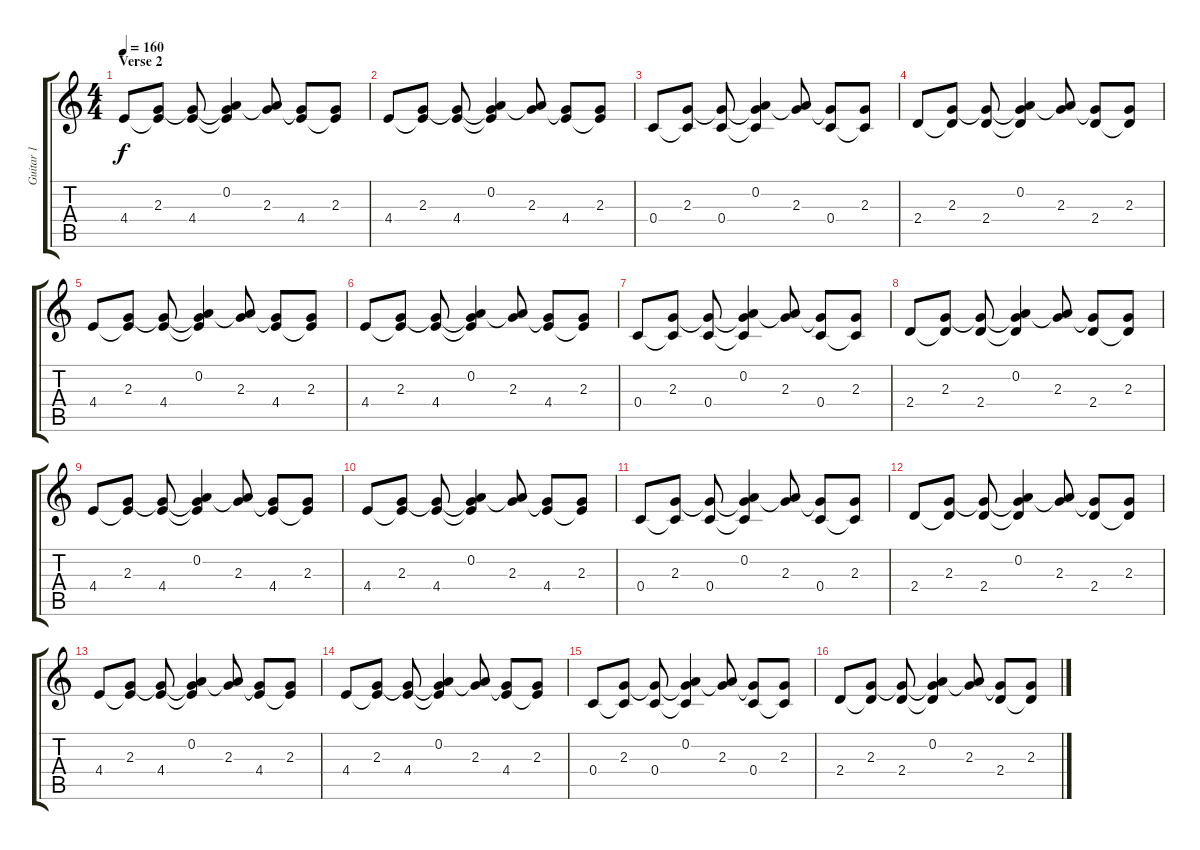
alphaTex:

\track ("Guitar 1" "Guitar 1") {instrument distortionguitar}
\staff {score tabs}
\tuning (D4 A3 F3 C3 G2 C2) {hide}
\ts (4 4)
\section ("" "Verse 2")
\tempo 160
\clef g2
\ks c
4.4.8{dy f} (2.3 4.4{t}).8 (2.3{t} 4.4).8 (0.2 2.3{t} 4.4{t}).4 (0.2{t} 2.3).8 (2.3{t} 4.4).8 (2.3 4.4{t}).8 |
4.4.8 (2.3 4.4{t}).8 (2.3{t} 4.4).8 (0.2 2.3{t} 4.4{t}).4 (0.2{t} 2.3).8 (2.3{t} 4.4).8 (2.3 4.4{t}).8 |
0.4.8 (2.3 0.4{t}).8 (2.3{t} 0.4).8 (0.2 2.3{t} 0.4{t}).4 (0.2{t} 2.3).8 (2.3{t} 0.4).8 (2.3 0.4{t}).8 |
2.4.8 (2.3 2.4{t}).8 (2.3{t} 2.4).8 (0.2 2.3{t} 2.4{t}).4 (0.2{t} 2.3).8 (2.3{t} 2.4).8 (2.3 2.4{t}).8 |
4.4.8 (2.3 4.4{t}).8 (2.3{t} 4.4).8 (0.2 2.3{t} 4.4{t}).4 (0.2{t} 2.3).8 (2.3{t} 4.4).8 (2.3 4.4{t}).8 |
4.4.8 (2.3 4.4{t}).8 (2.3{t} 4.4).8 (0.2 2.3{t} 4.4{t}).4 (0.2{t} 2.3).8 (2.3{t} 4.4).8 (2.3 4.4{t}).8 |
0.4.8 (2.3 0.4{t}).8 (2.3{t} 0.4).8 (0.2 2.3{t} 0.4{t}).4 (0.2{t} 2.3).8 (2.3{t} 0.4).8 (2.3 0.4{t}).8 |
2.4.8 (2.3 2.4{t}).8 (2.3{t} 2.4).8 (0.2 2.3{t} 2.4{t}).4 (0.2{t} 2.3).8 (2.3{t} 2.4).8 (2.3 2.4{t}).8 |
4.4.8 (2.3 4.4{t}).8 (2.3{t} 4.4).8 (0.2 2.3{t} 4.4{t}).4 (0.2{t} 2.3).8 (2.3{t} 4.4).8 (2.3 4.4{t}).8 |
4.4.8 (2.3 4.4{t}).8 (2.3{t} 4.4).8 (0.2 2.3{t} 4.4{t}).4 (0.2{t} 2.3).8 (2.3{t} 4.4).8 (2.3 4.4{t}).8 |
0.4.8 (2.3 0.4{t}).8 (2.3{t} 0.4).8 (0.2 2.3{t} 0.4{t}).4 (0.2{t} 2.3).8 (2.3{t} 0.4).8 (2.3 0.4{t}).8 |
2.4.8 (2.3 2.4{t}).8 (2.3{t} 2.4).8 (0.2 2.3{t} 2.4{t}).4 (0.2{t} 2.3).8 (2.3{t} 2.4).8 (2.3 2.4{t}).8 |
4.4.8 (2.3 4.4{t}).8 (2.3{t} 4.4).8 (0.2 2.3{t} 4.4{t}).4 (0.2{t} 2.3).8 (2.3{t} 4.4).8 (2.3 4.4{t}).8 |
4.4.8 (2.3 4.4{t}).8 (2.3{t} 4.4).8 (0.2 2.3{t} 4.4{t}).4 (0.2{t} 2.3).8 (2.3{t} 4.4).8 (2.3 4.4{t}).8 |
0.4.8 (2.3 0.4{t}).8 (2.3{t} 0.4).8 (0.2 2.3{t} 0.4{t}).4 (0.2{t} 2.3).8 (2.3{t} 0.4).8 (2.3 0.4{t}).8 |
2.4.8 (2.3 2.4{t}).8 (2.3{t} 2.4).8 (0.2 2.3{t} 2.4{t}).4 (0.2{t} 2.3).8 (2.3{t} 2.4).8 (2.3 2.4{t}).8
